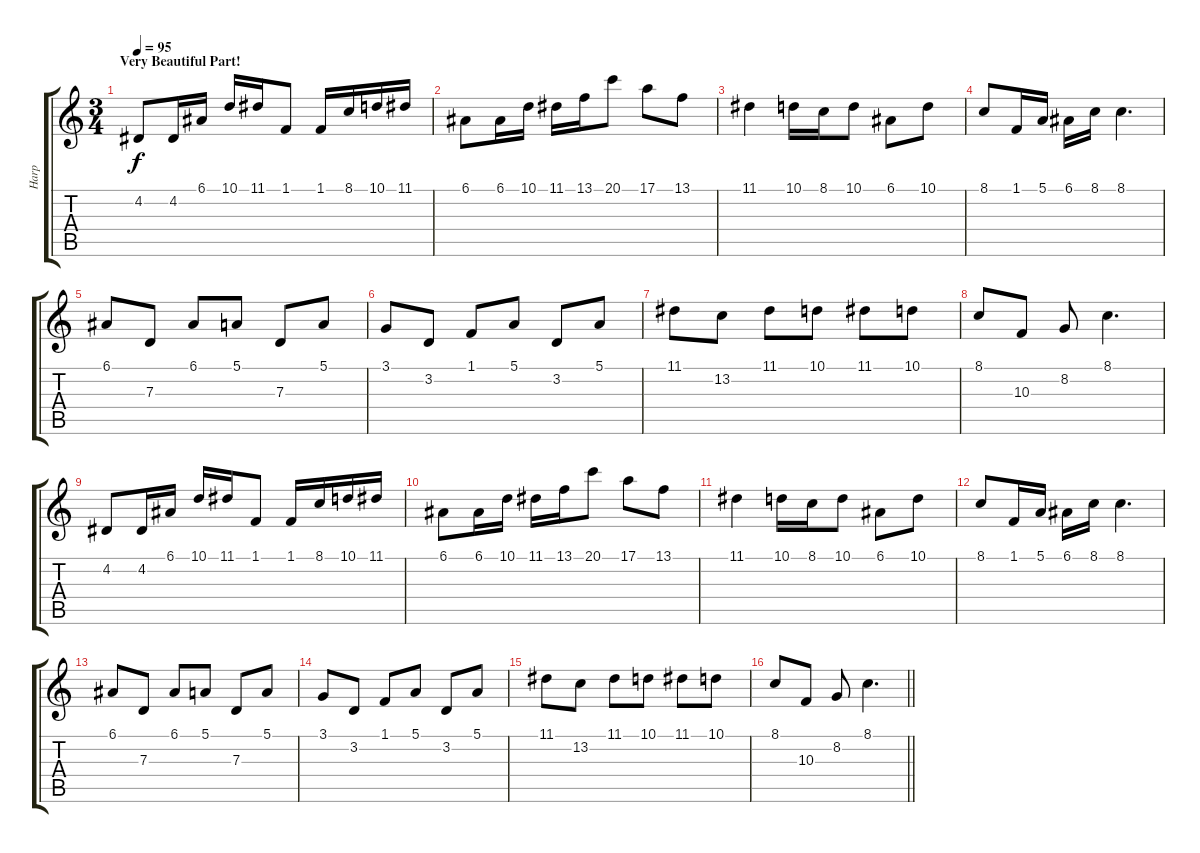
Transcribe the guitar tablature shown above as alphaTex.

\track ("Harp " "Harp ") {instrument orchestralharp}
\staff {score tabs}
\tuning (E4 B3 G3 D3 A2 E2) {hide}
\ts (3 4)
\section ("" "Very Beautiful Part!")
\tempo 95
\clef g2
\ks c
4.2.8{dy f} 4.2.16 6.1.16 10.1.16 11.1.16 1.1.8 1.1.16 8.1.16 10.1.16 11.1.16 |
6.1.8 6.1.16 10.1.16 11.1.16 13.1.16 20.1.8 17.1.8 13.1.8 |
11.1.4 10.1.16 8.1.16 10.1.8 6.1.8 10.1.8 |
8.1.8 1.1.16 5.1.16 6.1.16 8.1.16 8.1.4{d} |
6.1.8 7.3.8 6.1.8 5.1.8 7.3.8 5.1.8 |
3.1.8 3.2.8 1.1.8 5.1.8 3.2.8 5.1.8 |
11.1.8 13.2.8 11.1.8 10.1.8 11.1.8 10.1.8 |
8.1.8 10.3.8 8.2.8 8.1.4{d} |
4.2.8 4.2.16 6.1.16 10.1.16 11.1.16 1.1.8 1.1.16 8.1.16 10.1.16 11.1.16 |
6.1.8 6.1.16 10.1.16 11.1.16 13.1.16 20.1.8 17.1.8 13.1.8 |
11.1.4 10.1.16 8.1.16 10.1.8 6.1.8 10.1.8 |
8.1.8 1.1.16 5.1.16 6.1.16 8.1.16 8.1.4{d} |
6.1.8 7.3.8 6.1.8 5.1.8 7.3.8 5.1.8 |
3.1.8 3.2.8 1.1.8 5.1.8 3.2.8 5.1.8 |
11.1.8 13.2.8 11.1.8 10.1.8 11.1.8 10.1.8 |
\barLineRight lightlight
8.1.8 10.3.8 8.2.8 8.1.4{d}
